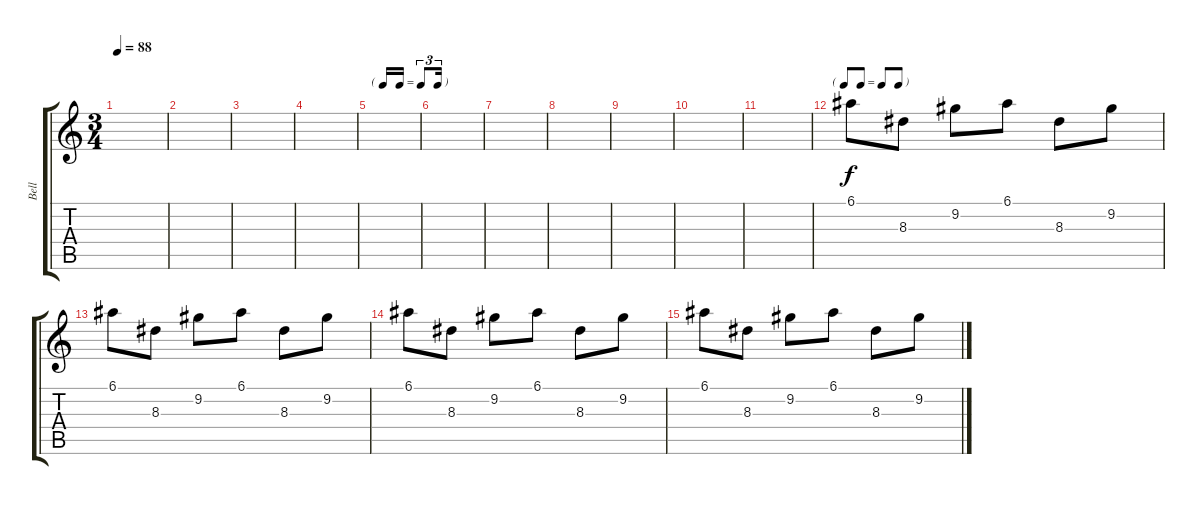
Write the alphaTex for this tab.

\track ("Bell" "Bell") {instrument glockenspiel}
\staff {score tabs}
\tuning (E5 B4 G4 D4 A3 E3) {hide}
\ts (3 4)
\tempo 88
\clef g2
\ks c
|
|
|
|
\tf triplet16th
|
|
|
|
|
|
|
\tf none
6.1.8 8.3.8 9.2.8 6.1.8 8.3.8 9.2.8 |
6.1.8 8.3.8 9.2.8 6.1.8 8.3.8 9.2.8 |
6.1.8 8.3.8 9.2.8 6.1.8 8.3.8 9.2.8 |
6.1.8 8.3.8 9.2.8 6.1.8 8.3.8 9.2.8
